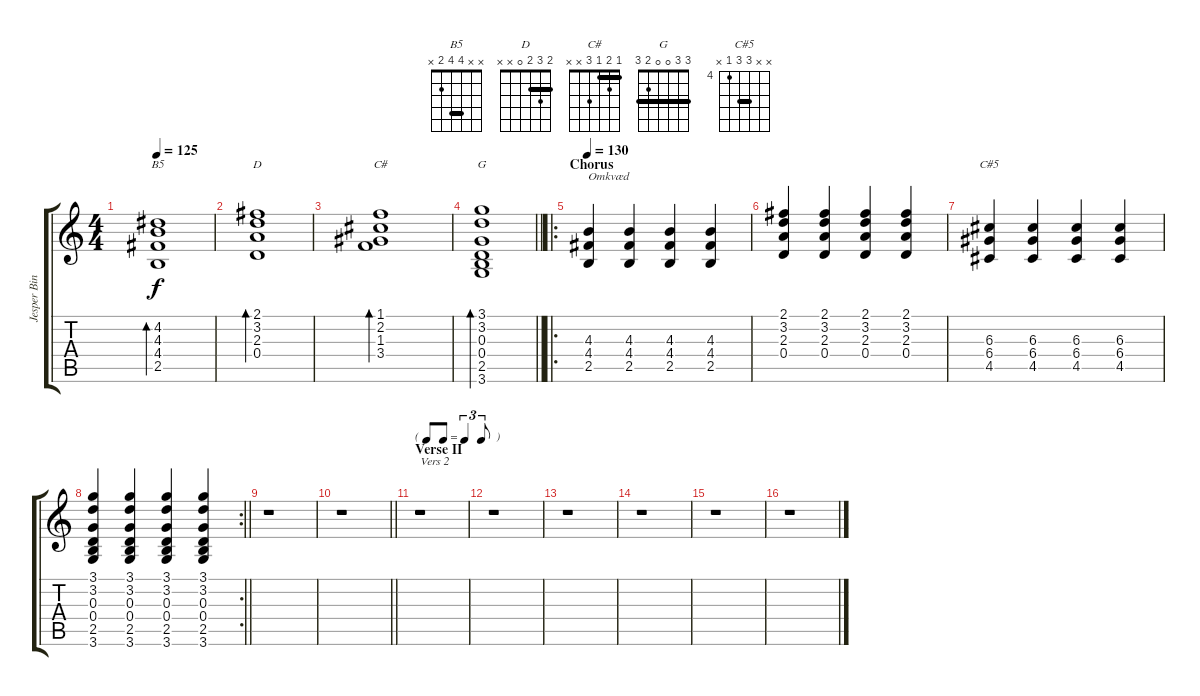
\track ("Jesper Binzer (Rytme guitar)" "Jesper Bin") {instrument overdrivenguitar}
\staff {score tabs}
\tuning (E4 B3 G3 D3 A2 E2) {hide}
\chord ("B5" x x 4 4 2 x) {barre 4}
\chord ("D" 2 3 2 0 x x) {barre 2}
\chord ("C#" 1 2 1 3 x x) {barre 1}
\chord ("G" 3 3 0 0 2 3) {barre 3}
\chord ("C#5" x x 6 6 4 x) {firstfret 4 barre 6}
\ts (4 4)
\tempo 125
\clef g2
\ks c
(4.2 4.3 4.4 2.5).1{bd 480 ch "B5" dy f} |
(2.1 3.2 2.3 0.4).1{bd 480 ch "D"} |
(1.1 2.2 1.3 3.4).1{bd 480 ch "C#"} |
\barLineRight lightlight
(3.1 3.2 0.3 0.4 2.5 3.6).1{bd 480 ch "G"} |
\ro
\section ("" "Chorus")
\tempo 130
(4.3 4.4 2.5).4{txt "Omkvæd" instrument overdrivenguitar} (4.3 4.4 2.5).4 (4.3 4.4 2.5).4 (4.3 4.4 2.5).4 |
(2.1 3.2 2.3 0.4).4 (2.1 3.2 2.3 0.4).4 (2.1 3.2 2.3 0.4).4 (2.1 3.2 2.3 0.4).4 |
(6.3 6.4 4.5).4{ch "C#5"} (6.3 6.4 4.5).4 (6.3 6.4 4.5).4 (6.3 6.4 4.5).4 |
\rc 2
\barLineRight lightlight
(3.1 3.2 0.3 0.4 2.5 3.6).4 (3.1 3.2 0.3 0.4 2.5 3.6).4 (3.1 3.2 0.3 0.4 2.5 3.6).4 (3.1 3.2 0.3 0.4 2.5 3.6).4 |
r.1 |
\barLineRight lightlight
r.1 |
\tf triplet8th
\section ("" "Verse II")
r.1{txt "Vers 2"} |
r.1 |
r.1 |
r.1 |
r.1 |
r.1
